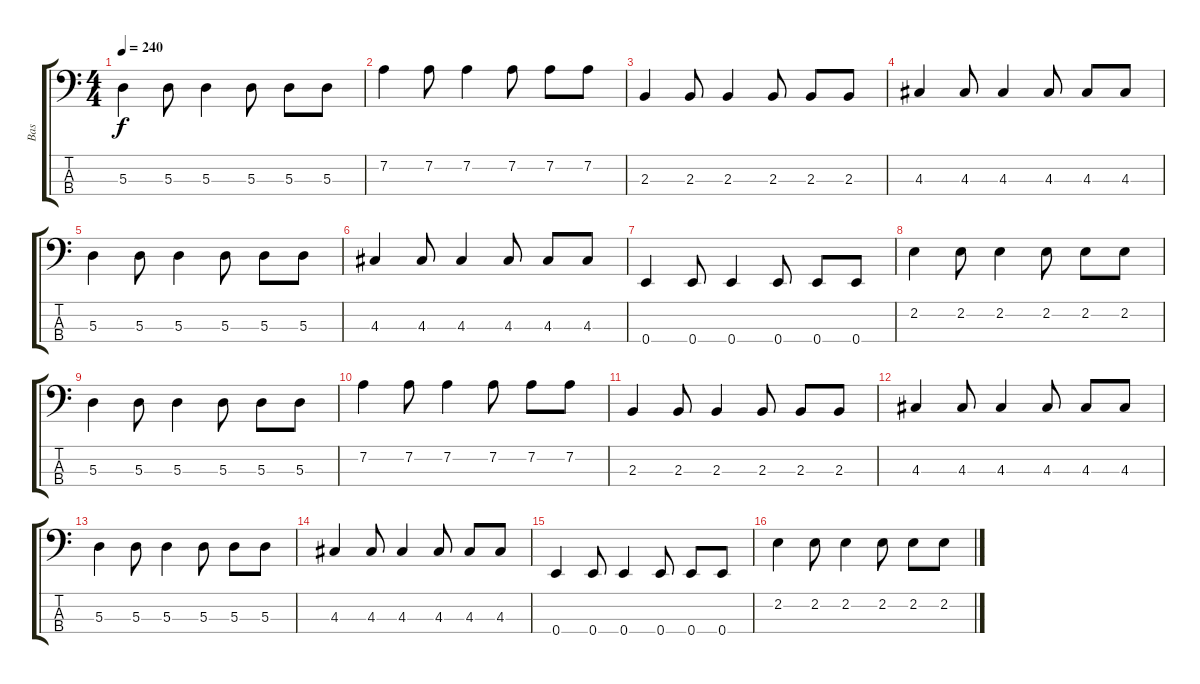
\track ("Bas" "Bas") {instrument electricbasspick}
\staff {score tabs}
\tuning (G2 D2 A1 E1) {hide}
\ts (4 4)
\tempo 240
\clef f4
\ks c
5.3.4{dy f} 5.3.8 5.3.4 5.3.8 5.3.8 5.3.8 |
7.2.4 7.2.8 7.2.4 7.2.8 7.2.8 7.2.8 |
2.3.4 2.3.8 2.3.4 2.3.8 2.3.8 2.3.8 |
4.3.4 4.3.8 4.3.4 4.3.8 4.3.8 4.3.8 |
5.3.4 5.3.8 5.3.4 5.3.8 5.3.8 5.3.8 |
4.3.4 4.3.8 4.3.4 4.3.8 4.3.8 4.3.8 |
0.4.4 0.4.8 0.4.4 0.4.8 0.4.8 0.4.8 |
2.2.4 2.2.8 2.2.4 2.2.8 2.2.8 2.2.8 |
5.3.4 5.3.8 5.3.4 5.3.8 5.3.8 5.3.8 |
7.2.4 7.2.8 7.2.4 7.2.8 7.2.8 7.2.8 |
2.3.4 2.3.8 2.3.4 2.3.8 2.3.8 2.3.8 |
4.3.4 4.3.8 4.3.4 4.3.8 4.3.8 4.3.8 |
5.3.4 5.3.8 5.3.4 5.3.8 5.3.8 5.3.8 |
4.3.4 4.3.8 4.3.4 4.3.8 4.3.8 4.3.8 |
0.4.4 0.4.8 0.4.4 0.4.8 0.4.8 0.4.8 |
2.2.4 2.2.8 2.2.4 2.2.8 2.2.8 2.2.8
